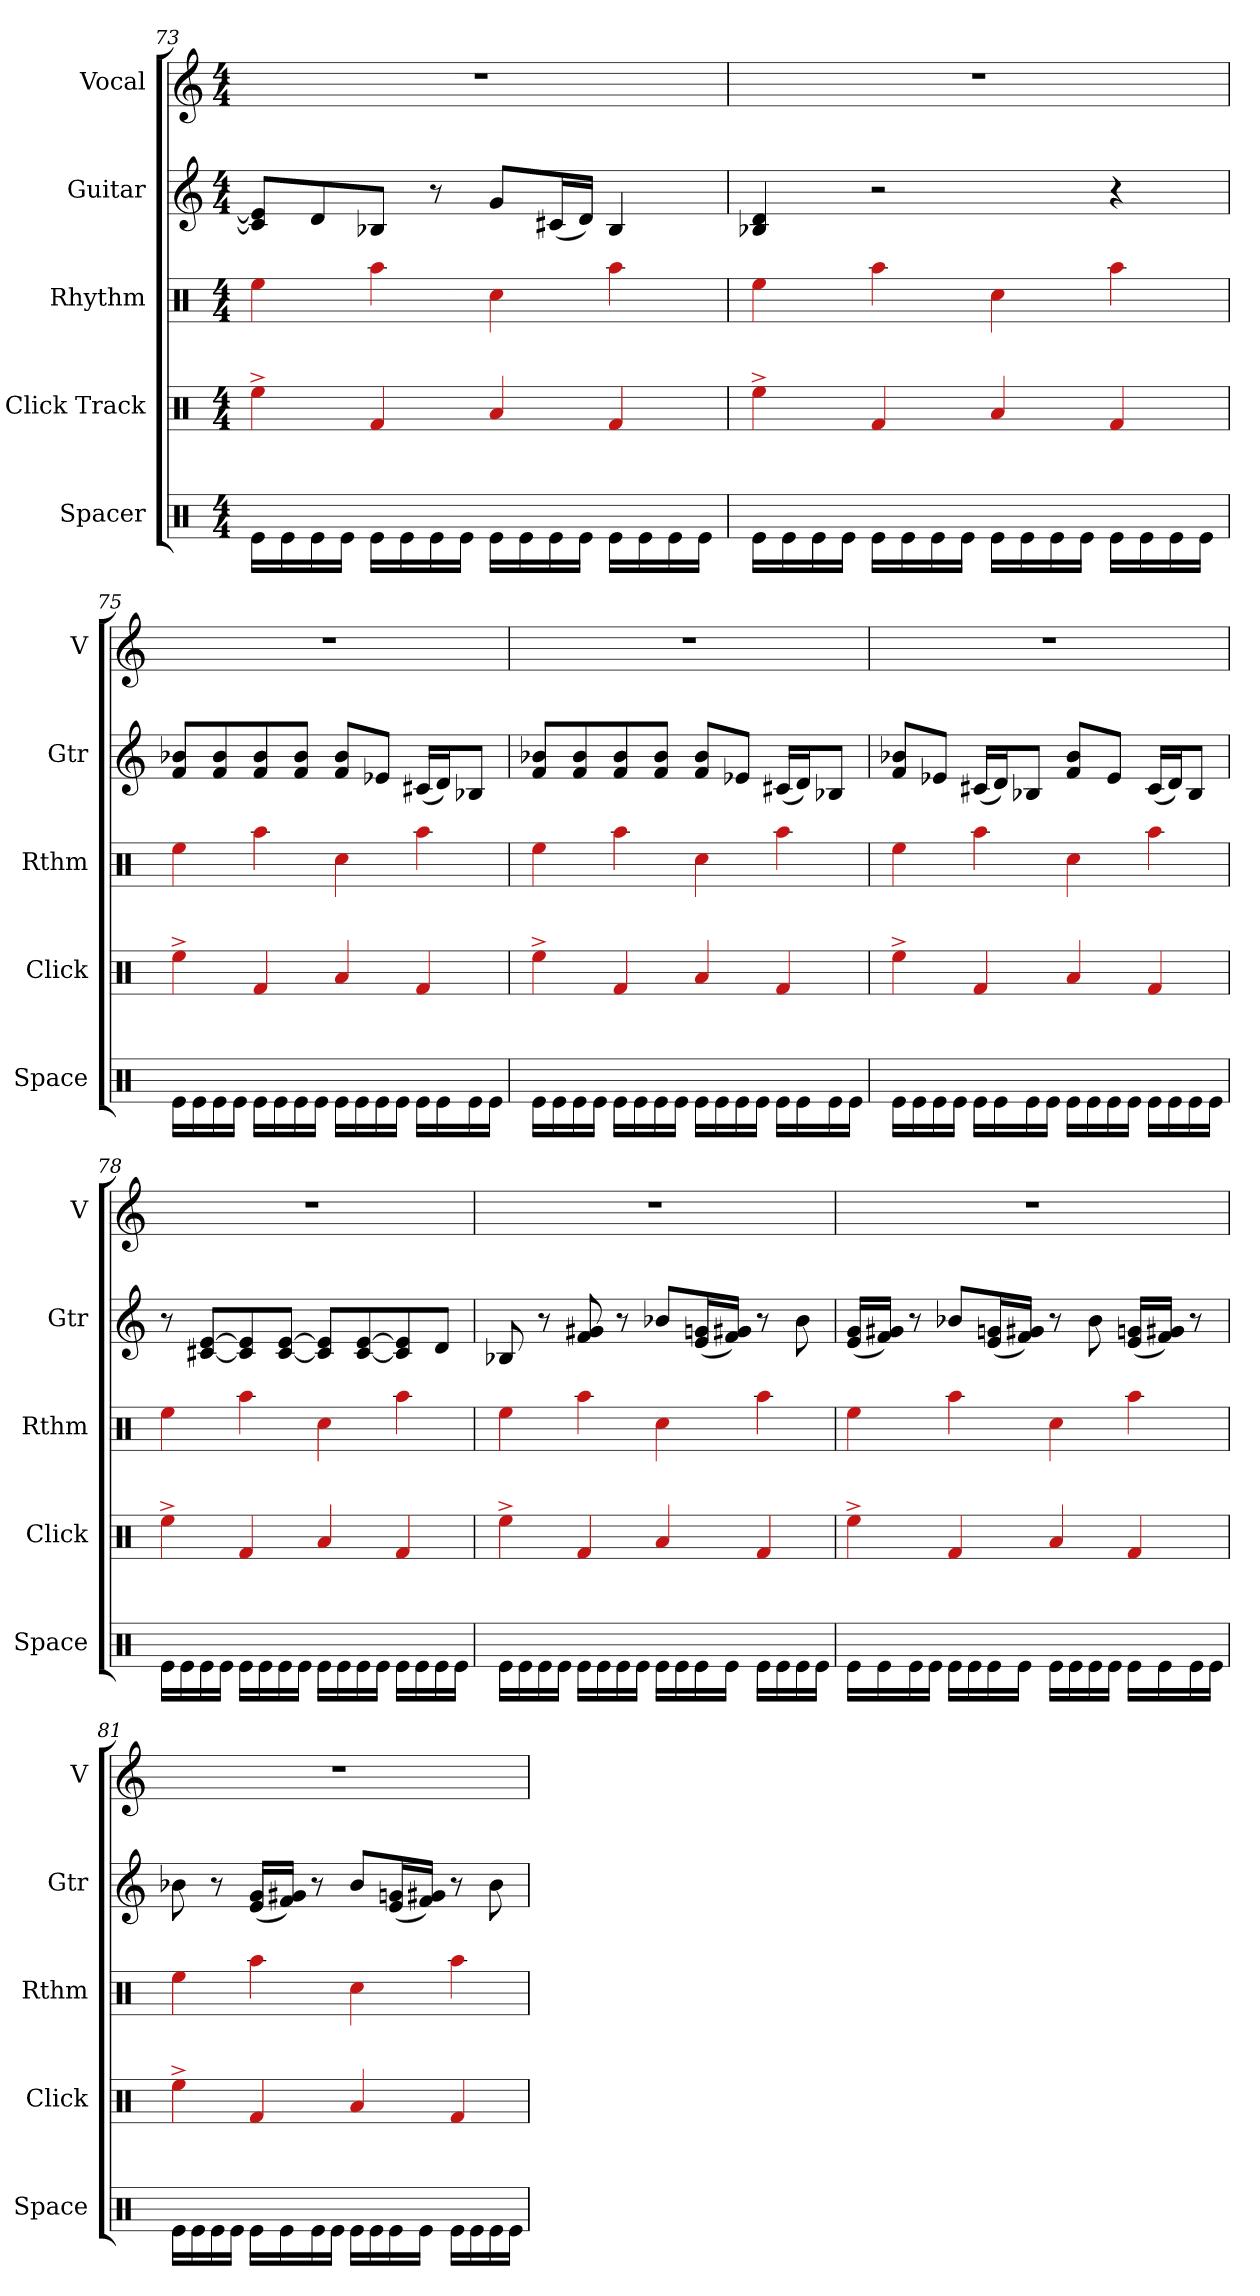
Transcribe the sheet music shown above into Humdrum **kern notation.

**kern	**kern	**kern	**kern	**kern
*part5	*part4	*part3	*part2	*part1
*staff5	*staff4	*staff3	*staff2	*staff1
*I"Spacer	*I"Click Track	*I"Rhythm	*I"Guitar	*I"Vocal
*I'Space	*I'Click	*I'Rthm	*I'Gtr	*I'V
!!LO:PB:g=z
*clefX	*clefX	*clefX	*clefG2	*clefG2
*k[]	*k[]	*k[]	*k[]	*k[]
*M4/4	*M4/4	*M4/4	*M4/4	*M4/4
=73	=73	=73	=73	=73
16Re\LL	4ee^\	4ee\	8c#/] 8e/]L	1r
16Re\	.	.	.	.
16Re\	.	.	8d/	.
16Re\JJ	.	.	.	.
16Re\LL	4f/	4aa\	8B-X/J	.
16Re\	.	.	.	.
16Re\	.	.	8r	.
16Re\JJ	.	.	.	.
16Re\LL	4a/	4cc\	8g/L	.
16Re\	.	.	.	.
16Re\	.	.	(16c#X/L	.
16Re\JJ	.	.	16d/JJ)	.
16Re\LL	4f/	4aa\	4B-/	.
16Re\	.	.	.	.
16Re\	.	.	.	.
16Re\JJ	.	.	.	.
!!LO:LB:g=z
=74	=74	=74	=74	=74
16Re\LL	4ee^\	4ee\	4B-X/ 4d/	1r
16Re\	.	.	.	.
16Re\	.	.	.	.
16Re\JJ	.	.	.	.
16Re\LL	4f/	4aa\	2r	.
16Re\	.	.	.	.
16Re\	.	.	.	.
16Re\JJ	.	.	.	.
16Re\LL	4a/	4cc\	.	.
16Re\	.	.	.	.
16Re\	.	.	.	.
16Re\JJ	.	.	.	.
16Re\LL	4f/	4aa\	4r	.
16Re\	.	.	.	.
16Re\	.	.	.	.
16Re\JJ	.	.	.	.
!!LO:PB:g=z
=75	=75	=75	=75	=75
16Re\LL	4ee^\	4ee\	8f/ 8b-X/L	1r
16Re\	.	.	.	.
16Re\	.	.	8f/ 8b-/	.
16Re\JJ	.	.	.	.
16Re\LL	4f/	4aa\	8f/ 8b-/	.
16Re\	.	.	.	.
16Re\	.	.	8f/ 8b-/J	.
16Re\JJ	.	.	.	.
16Re\LL	4a/	4cc\	8f/ 8b-/L	.
16Re\	.	.	.	.
16Re\	.	.	8e-X/J	.
16Re\JJ	.	.	.	.
16Re\LL	4f/	4aa\	(16c#X/LL	.
16Re\	.	.	16d/J)	.
16Re\	.	.	8B-X/J	.
16Re\JJ	.	.	.	.
!!LO:LB:g=z
=76	=76	=76	=76	=76
16Re\LL	4ee^\	4ee\	8f/ 8b-X/L	1r
16Re\	.	.	.	.
16Re\	.	.	8f/ 8b-/	.
16Re\JJ	.	.	.	.
16Re\LL	4f/	4aa\	8f/ 8b-/	.
16Re\	.	.	.	.
16Re\	.	.	8f/ 8b-/J	.
16Re\JJ	.	.	.	.
16Re\LL	4a/	4cc\	8f/ 8b-/L	.
16Re\	.	.	.	.
16Re\	.	.	8e-X/J	.
16Re\JJ	.	.	.	.
16Re\LL	4f/	4aa\	(16c#X/LL	.
16Re\	.	.	16d/J)	.
16Re\	.	.	8B-X/J	.
16Re\JJ	.	.	.	.
!!LO:PB:g=z
=77	=77	=77	=77	=77
16Re\LL	4ee^\	4ee\	8f/ 8b-X/L	1r
16Re\	.	.	.	.
16Re\	.	.	8e-X/J	.
16Re\JJ	.	.	.	.
16Re\LL	4f/	4aa\	(16c#X/LL	.
16Re\	.	.	16d/J)	.
16Re\	.	.	8B-X/J	.
16Re\JJ	.	.	.	.
16Re\LL	4a/	4cc\	8f/ 8b-/L	.
16Re\	.	.	.	.
16Re\	.	.	8e-/J	.
16Re\JJ	.	.	.	.
16Re\LL	4f/	4aa\	(16c#/LL	.
16Re\	.	.	16d/J)	.
16Re\	.	.	8B-/J	.
16Re\JJ	.	.	.	.
!!LO:LB:g=z
=78	=78	=78	=78	=78
16Re\LL	4ee^\	4ee\	8r	1r
16Re\	.	.	.	.
16Re\	.	.	[8c#X/ [8e/L	.
16Re\JJ	.	.	.	.
16Re\LL	4f/	4aa\	8c#/] 8e/]	.
16Re\	.	.	.	.
16Re\	.	.	[8c#/ [8e/J	.
16Re\JJ	.	.	.	.
16Re\LL	4a/	4cc\	8c#/] 8e/]L	.
16Re\	.	.	.	.
16Re\	.	.	[8c#/ [8e/	.
16Re\JJ	.	.	.	.
16Re\LL	4f/	4aa\	8c#/] 8e/]	.
16Re\	.	.	.	.
16Re\	.	.	8d/J	.
16Re\JJ	.	.	.	.
!!LO:PB:g=z
=79	=79	=79	=79	=79
16Re\LL	4ee^\	4ee\	8B-X/	1r
16Re\	.	.	.	.
16Re\	.	.	8r	.
16Re\JJ	.	.	.	.
16Re\LL	4f/	4aa\	8f/ 8g#X/	.
16Re\	.	.	.	.
16Re\	.	.	8r	.
16Re\JJ	.	.	.	.
16Re\LL	4a/	4cc\	8b-X/L	.
16Re\	.	.	.	.
16Re\	.	.	(16e/ 16gn/L	.
16Re\JJ	.	.	16f/ 16g#X/JJ)	.
16Re\LL	4f/	4aa\	8r	.
16Re\	.	.	.	.
16Re\	.	.	8b-\	.
16Re\JJ	.	.	.	.
!!LO:LB:g=z
=80	=80	=80	=80	=80
16Re\LL	4ee^\	4ee\	(16e/ 16g/LL	1r
16Re\	.	.	16f/ 16g#X/JJ)	.
16Re\	.	.	8r	.
16Re\JJ	.	.	.	.
16Re\LL	4f/	4aa\	8b-X/L	.
16Re\	.	.	.	.
16Re\	.	.	(16e/ 16gn/L	.
16Re\JJ	.	.	16f/ 16g#X/JJ)	.
16Re\LL	4a/	4cc\	8r	.
16Re\	.	.	.	.
16Re\	.	.	8b-\	.
16Re\JJ	.	.	.	.
16Re\LL	4f/	4aa\	(16e/ 16gn/LL	.
16Re\	.	.	16f/ 16g#X/JJ)	.
16Re\	.	.	8r	.
16Re\JJ	.	.	.	.
!!LO:PB:g=z
=81	=81	=81	=81	=81
16Re\LL	4ee^\	4ee\	8b-X\	1r
16Re\	.	.	.	.
16Re\	.	.	8r	.
16Re\JJ	.	.	.	.
16Re\LL	4f/	4aa\	(16e/ 16g/LL	.
16Re\	.	.	16f/ 16g#X/JJ)	.
16Re\	.	.	8r	.
16Re\JJ	.	.	.	.
16Re\LL	4a/	4cc\	8b-/L	.
16Re\	.	.	.	.
16Re\	.	.	(16e/ 16gn/L	.
16Re\JJ	.	.	16f/ 16g#X/JJ)	.
16Re\LL	4f/	4aa\	8r	.
16Re\	.	.	.	.
16Re\	.	.	8b-\	.
16Re\JJ	.	.	.	.
=	=	=	=	=
*-	*-	*-	*-	*-
